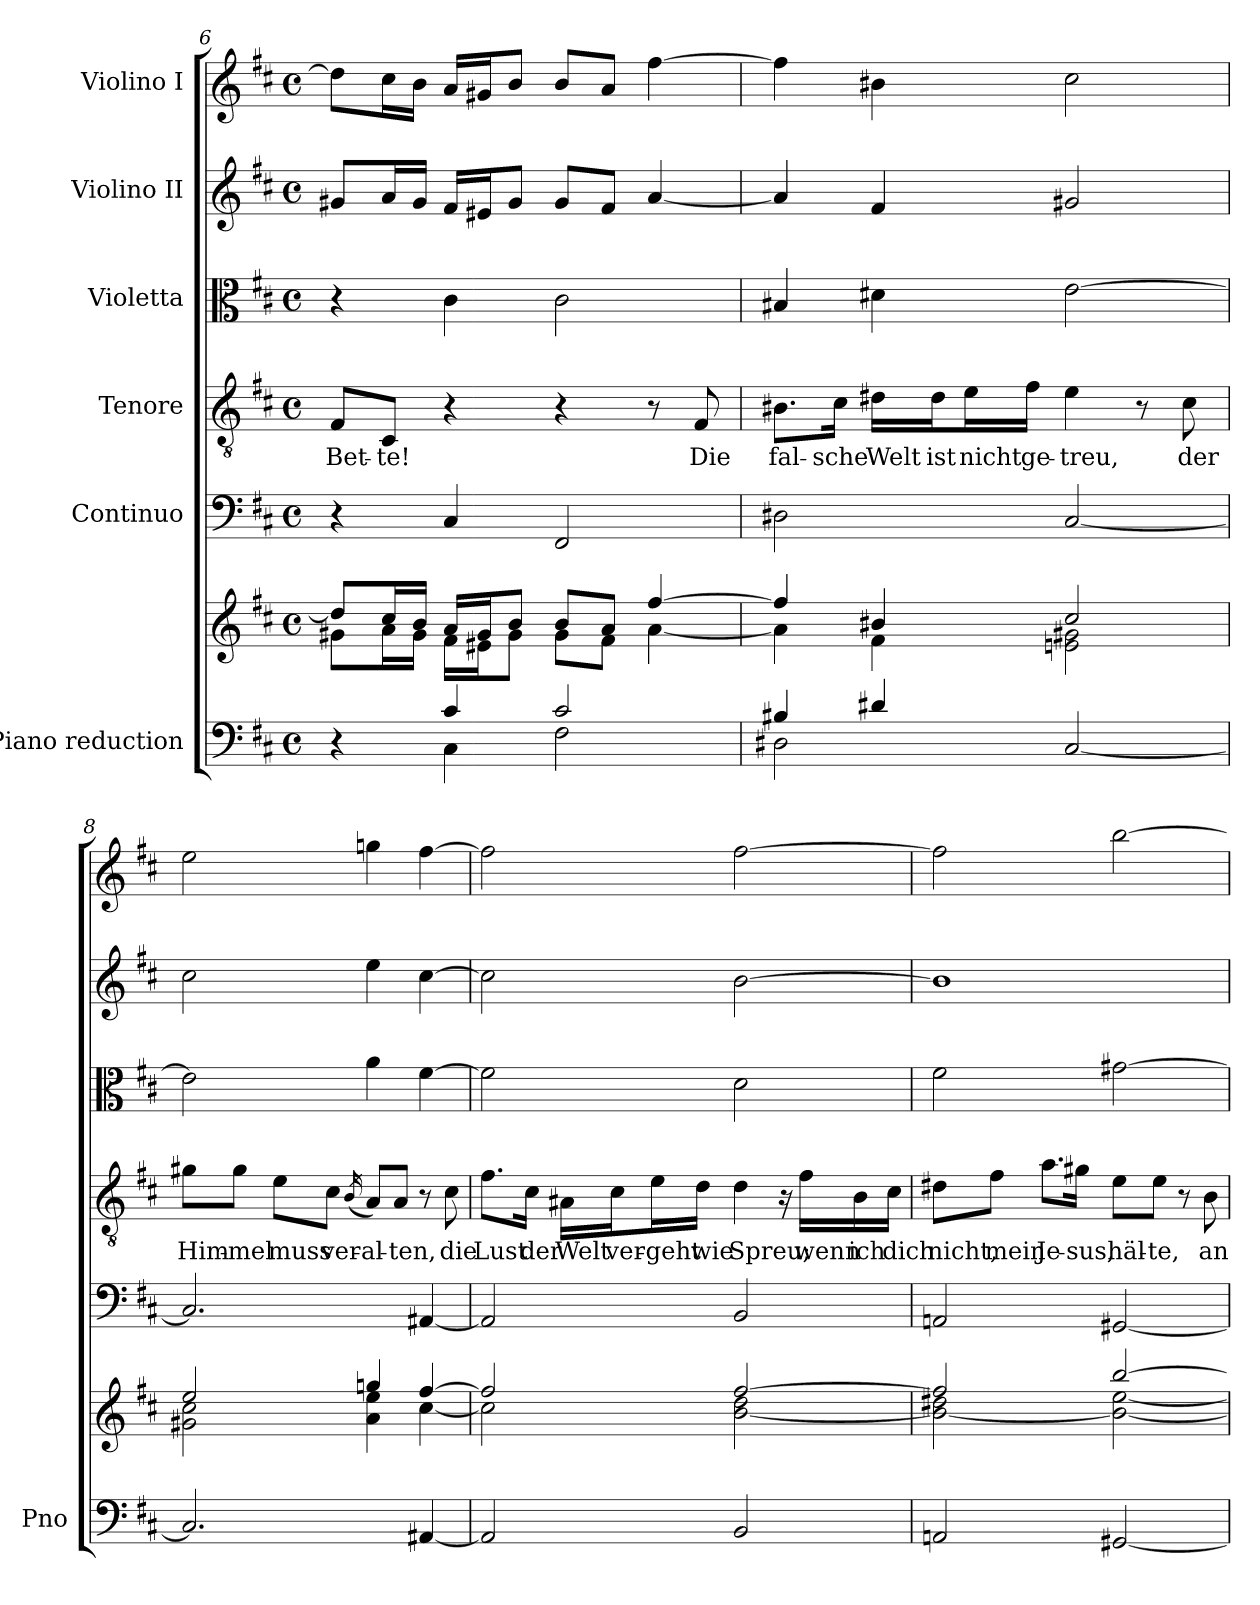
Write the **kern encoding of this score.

**kern	**kern	**kern	**kern	**text	**kern	**kern	**kern
*part6	*part6	*part5	*part4	*part4	*part3	*part2	*part1
*staff7	*staff6	*staff5	*staff4	*staff4	*staff3	*staff2	*staff1
*I"Piano reduction	*	*I"Continuo	*I"Tenore	*	*I"Violetta	*I"Violino II	*I"Violino I
*I'Pno	*	*	*	*	*	*	*
*clefF4	*clefG2	*clefF4	*clefGv2	*	*clefC3	*clefG2	*clefG2
*k[f#c#]	*k[f#c#]	*k[f#c#]	*k[f#c#]	*	*k[f#c#]	*k[f#c#]	*k[f#c#]
*M4/4	*M4/4	*M4/4	*M4/4	*	*M4/4	*M4/4	*M4/4
*met(c)	*met(c)	*met(c)	*met(c)	*	*met(c)	*met(c)	*met(c)
=6	=6	=6	=6	=6	=6	=6	=6
*^	*^	*	*	*	*	*	*
!	!	!	!	!	!	!LO:LY:b	!	!	!
4r	4ryy	8dd/L]	8g#X\L	4r	8F#/L	Bet-	4r	8g#X/L	8dd\L]
!	!	!	!	!	!	!LO:LY:b	!	!	!
.	.	16cc#/L	16a\L	.	8C#/J	-te!	.	16a/L	16cc#\L
.	.	16b/JJ	16g#\JJ	.	.	.	.	16g#/JJ	16b\JJ
4c#/	4C#\	16a/LL	16f#\LL	4C#/	4r	.	4c#\	16f#/LL	16a/LL
.	.	16g#/J	16e#X\J	.	.	.	.	16e#X/J	16g#X/J
.	.	8b/J	8g#\J	.	.	.	.	8g#/J	8b/J
2c#/	2F#\	8b/L	8g#\L	2FF#/	4r	.	2c#\	8g#/L	8b/L
.	.	8a/J	8f#\J	.	.	.	.	8f#/J	8a/J
.	.	[4ff#/	[4a\	.	8r	.	.	[4a/	[4ff#\
!	!	!	!	!	!	!LO:LY:b	!	!	!
.	.	.	.	.	8F#/	Die	.	.	.
=7	=7	=7	=7	=7	=7	=7	=7	=7	=7
!	!	!	!	!	!	!LO:LY:b	!	!	!
4B#X/	2D#X\	4ff#/]	4a\]	2D#X\	8.B#X\L	fal-	4B#X/	4a/]	4ff#\]
!	!	!	!	!	!	!LO:LY:b	!	!	!
.	.	.	.	.	16c#\Jk	-sche	.	.	.
!	!	!	!	!	!	!LO:LY:b	!	!	!
4d#X/	.	4b#X/	4f#\	.	16d#X\LL	Welt	4d#X\	4f#/	4b#X\
!	!	!	!	!	!	!LO:LY:b	!	!	!
.	.	.	.	.	16d#\J	ist	.	.	.
!	!	!	!	!	!	!LO:LY:b	!	!	!
.	.	.	.	.	16e\L	nicht	.	.	.
!	!	!	!	!	!	!LO:LY:b	!	!	!
.	.	.	.	.	16f#\JJ	ge-	.	.	.
!	!	!	!	!	!	!LO:LY:b	!	!	!
[2C#/	2ryy	2cc#/	2en\ 2g#X\	[2C#/	4e\	-treu,	[2e\	2g#X/	2cc#\
.	.	.	.	.	8r	.	.	.	.
!	!	!	!	!	!	!LO:LY:b	!	!	!
.	.	.	.	.	8c#\	der	.	.	.
*v	*v	*	*	*	*	*	*	*	*
!!LO:PB:g=z
=8	=8	=8	=8	=8	=8	=8	=8	=8
!	!	!	!	!	!LO:LY:b	!	!	!
2.C#/]	2ee/	2g#X\ 2cc#\	2.C#/]	8g#X\L	Him-	2e\]	2cc#\	2ee\
!	!	!	!	!	!LO:LY:b	!	!	!
.	.	.	.	8g#\J	-mel	.	.	.
!	!	!	!	!	!LO:LY:b	!	!	!
.	.	.	.	8e\L	muss	.	.	.
!	!	!	!	!	!LO:LY:b	!	!	!
.	.	.	.	8c#\J	ver-	.	.	.
.	.	.	.	(<16qB/	.	.	.	.
!	!	!	!	!	!LO:LY:b	!	!	!
.	4ggn/	4a\ 4ee\	.	8A/L)	-al-	4a\	4ee\	4ggn\
!	!	!	!	!	!LO:LY:b	!	!	!
.	.	.	.	8A/J	-ten,	.	.	.
[4AA#X/	[4ff#/	[4cc#\	[4AA#X/	8r	.	[4f#\	[4cc#\	[4ff#\
!	!	!	!	!	!LO:LY:b	!	!	!
.	.	.	.	8c#\	die	.	.	.
=9	=9	=9	=9	=9	=9	=9	=9	=9
!	!	!	!	!	!LO:LY:b	!	!	!
2AA#/]	2ff#/]	2cc#\]	2AA#/]	8.f#\L	Lust	2f#\]	2cc#\]	2ff#\]
!	!	!	!	!	!LO:LY:b	!	!	!
.	.	.	.	16c#\Jk	der	.	.	.
!	!	!	!	!	!LO:LY:b	!	!	!
.	.	.	.	16A#X\LL	Welt	.	.	.
!	!	!	!	!	!LO:LY:b	!	!	!
.	.	.	.	16c#\J	ver-	.	.	.
!	!	!	!	!	!LO:LY:b	!	!	!
.	.	.	.	16e\L	-geht	.	.	.
!	!	!	!	!	!LO:LY:b	!	!	!
.	.	.	.	16d\JJ	wie	.	.	.
!	!	!	!	!	!LO:LY:b	!	!	!
2BB/	[2ff#/	[2b\ 2dd\	2BB/	4d\	Spreu;	2d\	[2b\	[2ff#\
.	.	.	.	16r	.	.	.	.
!	!	!	!	!	!LO:LY:b	!	!	!
.	.	.	.	16f#\LL	wenn	.	.	.
!	!	!	!	!	!LO:LY:b	!	!	!
.	.	.	.	16B\	ich	.	.	.
!	!	!	!	!	!LO:LY:b	!	!	!
.	.	.	.	16c#\JJ	dich	.	.	.
=10	=10	=10	=10	=10	=10	=10	=10	=10
!	!	!	!	!	!LO:LY:b	!	!	!
2AAn/	2ff#/]	2b\_ 2dd#X\	2AAn/	8d#X\L	nicht,	2f#\	1b]	2ff#\]
!	!	!	!	!	!LO:LY:b	!	!	!
.	.	.	.	8f#\J	mein	.	.	.
!	!	!	!	!	!LO:LY:b	!	!	!
.	.	.	.	8.a\L	Je-	.	.	.
!	!	!	!	!	!LO:LY:b	!	!	!
.	.	.	.	16g#X\Jk	-sus,	.	.	.
!	!	!	!	!	!LO:LY:b	!	!	!
[2GG#X/	[2bb/	2b\_ [2ee\	[2GG#X/	8e\L	häl-	[2g#X\	.	[2bb\
!	!	!	!	!	!LO:LY:b	!	!	!
.	.	.	.	8e\J	-te,	.	.	.
.	.	.	.	8r	.	.	.	.
!	!	!	!	!	!LO:LY:b	!	!	!
.	.	.	.	8B\	an	.	.	.
*	*v	*v	*	*	*	*	*	*
=	=	=	=	=	=	=	=
*-	*-	*-	*-	*-	*-	*-	*-
